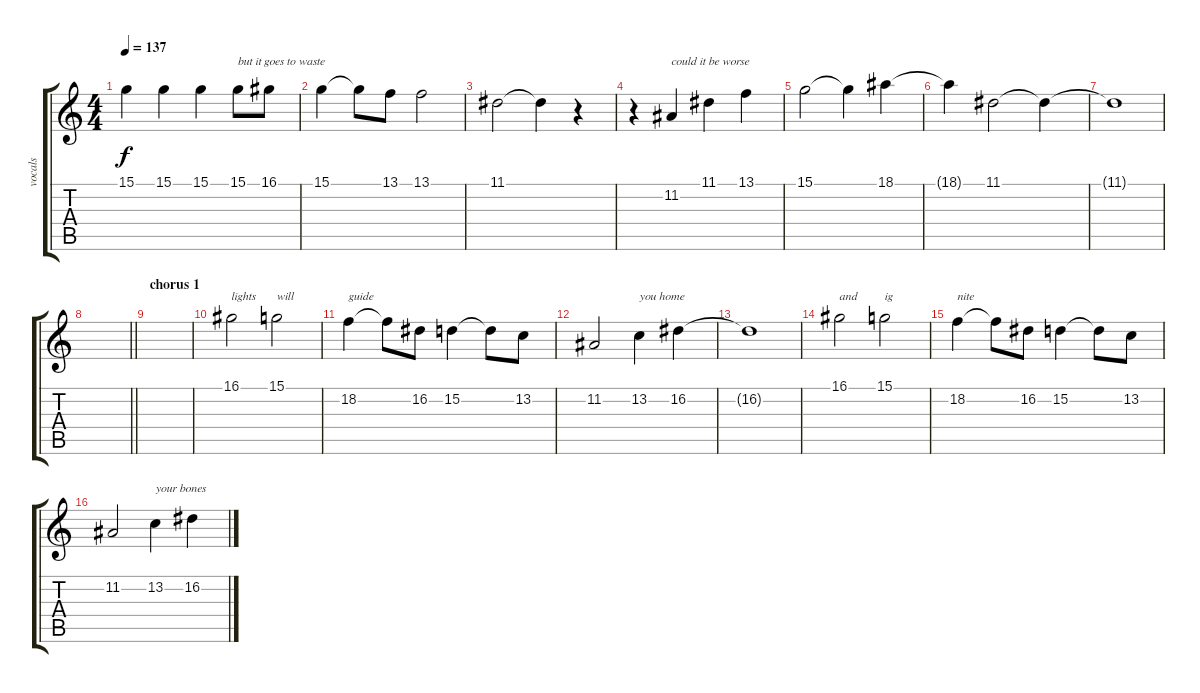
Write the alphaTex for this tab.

\track ("vocals" "vocals") {instrument flute}
\staff {score tabs}
\tuning (E4 B3 G3 D3 A2 E2) {hide}
\ts (4 4)
\tempo 137
\clef g2
\ks c
15.1{t}.4{dy f} 15.1.4 15.1.4 15.1.8{txt "but it goes to waste"} 16.1.8 |
15.1.4 15.1{t}.8 13.1.8 13.1.2 |
11.1.2 11.1{t}.4 r.4 |
r.4 11.2.4{txt "could it be worse"} 11.1.4 13.1.4 |
15.1.2 15.1{t}.4 18.1.4 |
18.1{t}.4 11.1.2 11.1{t}.4 |
11.1{t}.1 |
\barLineRight lightlight
|
\section ("" "chorus 1")
|
16.1.2{txt "lights" volume 11} 15.1.2{txt "will"} |
18.2.4{txt "guide"} 18.2{t}.8 16.2.8 15.2.4 15.2{t}.8 13.2.8 |
11.2.2 13.2.4{txt "you home"} 16.2.4 |
16.2{t}.1 |
16.1.2{txt "and"} 15.1.2{txt "ig"} |
18.2.4{txt "nite"} 18.2{t}.8 16.2.8 15.2.4 15.2{t}.8 13.2.8 |
11.2.2 13.2.4{txt "your bones"} 16.2.4
